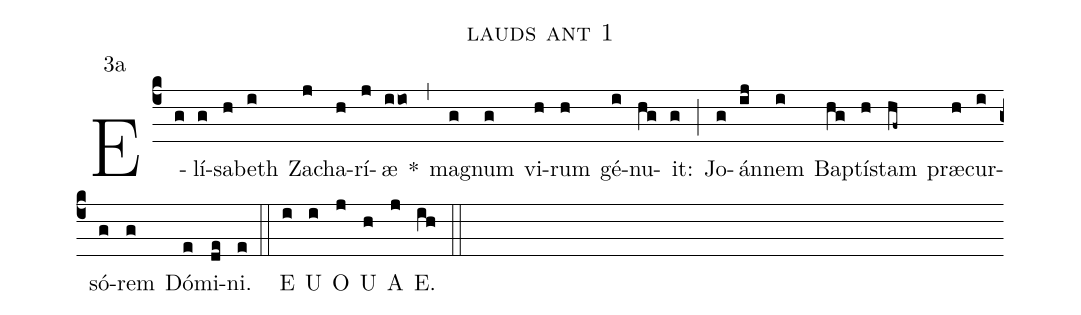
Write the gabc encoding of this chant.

name:lauds ant 1;
mode:3a;
%%
(c4)E(g)lí(g)sa(h)beth(i) Za(j)cha(h)rí(j)æ(iio) *(,) ma(g)gnum(g) vi(h)rum(h) gé(i)nu(hg)it:(g) (;) Jo(g)án(ij)nem(i) Bap(hg)tí(h)stam(hf~) præ(h)cur(i)só(g)rem(g) Dó(e)mi(de)ni.(e) (::) E(i) U(i) O(j) U(h) A(j) E.(ih) (::)
